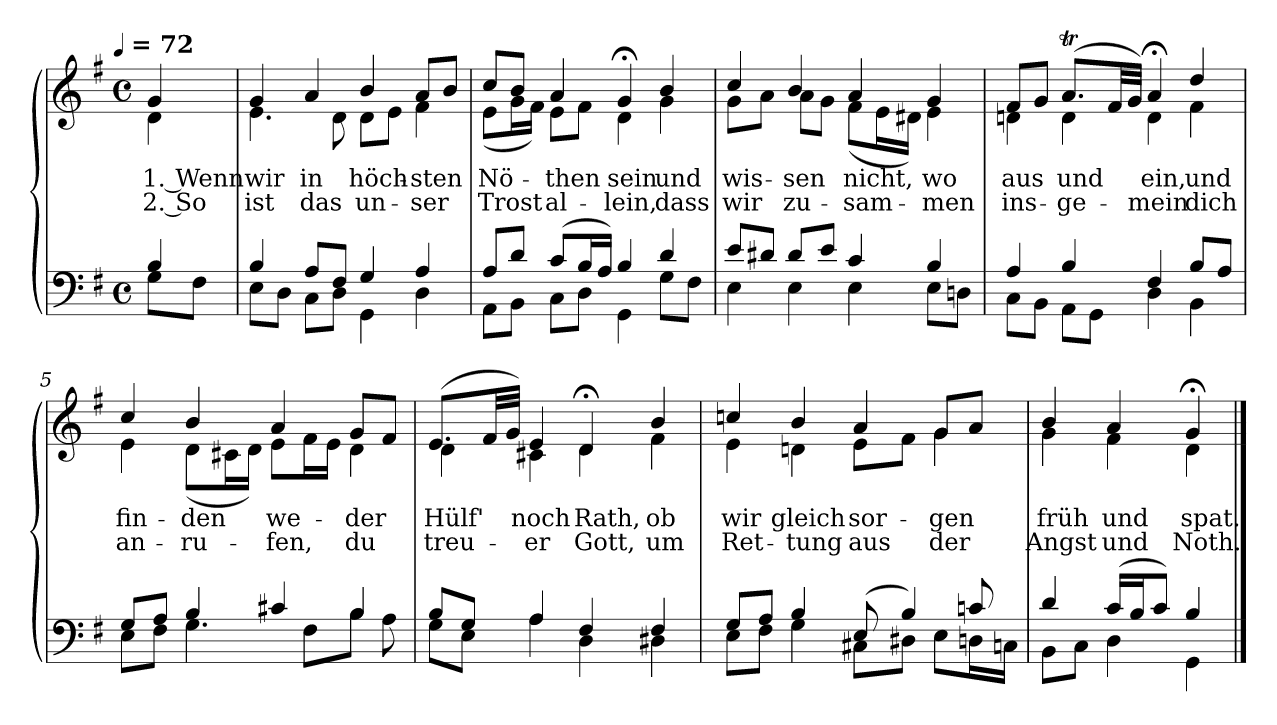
**kern	**kern	**text	**text	**dynam
*part1	*part1	*part1	*part1	*part1
*staff2	*staff1	*staff1	*staff1	*staff1/2
*clefF4	*clefG2	*	*	*
*k[f#]	*k[f#]	*	*	*
!!LO:TX:omd:t=[quarter] = 72
*M4/4	*M4/4	*	*	*
*met(c)	*met(c)	*	*	*
*MM72	*MM72	*	*	*
=	=	=	=	=
*^	*^	*	*	*
4B	8GL	4g	4d	1. Wenn	2. So	.
.	8F#J	.	.	.	.	.
=1	=1	=1	=1	=1	=1	=1
4B	8EL	4g	4.e	wir	ist	.
.	8DJ	.	.	.	.	.
8AL	8CL	4a	.	in	das	.
8F#J	8DJ	.	8d	.	.	.
4G	4GG	4b	8dL	höch-	un-	.
.	.	.	8eJ	.	.	.
4A	4D	8aL	4f#	-sten	-ser	.
.	.	8bJ	.	.	.	.
=2	=2	=2	=2	=2	=2	=2
*	*	*MM71	*	*	*	*
8AL	8AAL	8ccL	(8eL	Nö-	Trost	.
8dJ	8BBJ	8bJ	16gL	.	.	.
.	.	.	16f#JJ)	.	.	.
(8cL	8CL	4a	8eL	-then	al-	♩ = 70
16BL	8DJ	.	8f#J	.	.	.
16AJJ)	.	.	.	.	.	.
4B	4GG	4g;<	4d	sein	-lein,	.
4d	8GL	4b	4g	und	dass	♩ = 72
.	8F#J	.	.	.	.	.
=3	=3	=3	=3	=3	=3	=3
8eL	4E	4cc	8gL	wis-	wir	.
8d#XJ	.	.	8aJ	.	.	.
8d#L	4E	4b	8aL	-sen	zu-	.
8eJ	.	.	8gJ	.	.	.
4c	4E	4a	(8f#L	nicht,	-sam-	♩ = 71
.	.	.	16eL	.	.	.
.	.	.	16d#XJJ)	.	.	.
4B	8EL	4g	4e	wo	-men	.
.	8DnJ	.	.	.	.	.
=4	=4	=4	=4	=4	=4	=4
*	*	*MM69	*	*	*	*
4A	8CL	8f#L	4dn	aus	ins-	.
.	8BBJ	8gJ	.	.	.	.
4B	8AAL	(8.aTL	4d	und	-ge-	.
.	8GGJ	.	.	.	.	.
.	.	32f#LL	.	.	.	.
.	.	32gJJJ)	.	.	.	.
4F#	4D	4a;<	4d	ein,	-mein	.
8BL	4BB	4dd	4f#	und	dich	♩ = 72
8AJ	.	.	.	.	.	.
!!LO:LB:g=z	!!
=5	=5	=5	=5	=5	=5	=5
8GL	8EL	4cc	4e	fin-	an-	.
8AJ	8F#J	.	.	.	.	.
4B	4.G	4b	(8dL	-den	-ru-	.
.	.	.	16c#XL	.	.	.
.	.	.	16dJJ)	.	.	.
4c#X	.	4a	8eL	we-	-fen,	♩ = 71
.	8F#L	.	16f#L	.	.	.
.	.	.	16eJJ	.	.	.
4B	8BJ	8gL	4d	-der	du	♩ = 70
.	8A	8f#J	.	.	.	.
=6	=6	=6	=6	=6	=6	=6
*	*	*MM65	*	*	*	*
8BL	8GL	(8.eL	4d	Hülf'	treu-	.
8GJ	8EJ	.	.	.	.	.
.	.	32f#LL	.	.	.	.
.	.	32gJJJ)	.	.	.	.
4A	4A	4e	4c#X	noch	-er	.
4F#	4D	4d;<	4d	Rath,	Gott,	.
4F#	4D#X	4b	4f#	ob	um	♩ = 66
=7	=7	=7	=7	=7	=7	=7
8GL	8EL	4ccn	4e	wir	Ret-	.
8AJ	8F#J	.	.	.	.	.
4B	4G	4b	4dn	gleich	-tung	.
(8E	8C#XL	4a	8eL	sor-	aus	.
4B)	8D#XJ	.	8f#J	.	.	.
.	8EL	8gL	4g	-gen	der	♩ = 65
8cn	16DnL	8aJ	.	.	.	.
.	16CnJJ	.	.	.	.	.
=8	=8	=8	=8	=8	=8	=8
*	*	*MM64	*	*	*	*
4d	8BBL	4b	4g	früh	Angst	.
.	8CJ	.	.	.	.	.
(16cLL	4D	4a	4f#	und	und	♩ = 58
16BJ	.	.	.	.	.	.
8cJ)	.	.	.	.	.	.
4B	4GG	4g;<	4d	spat.	Noth.	.
*v	*v	*	*	*	*	*
*	*v	*v	*	*	*
==	==	==	==	==
*-	*-	*-	*-	*-
